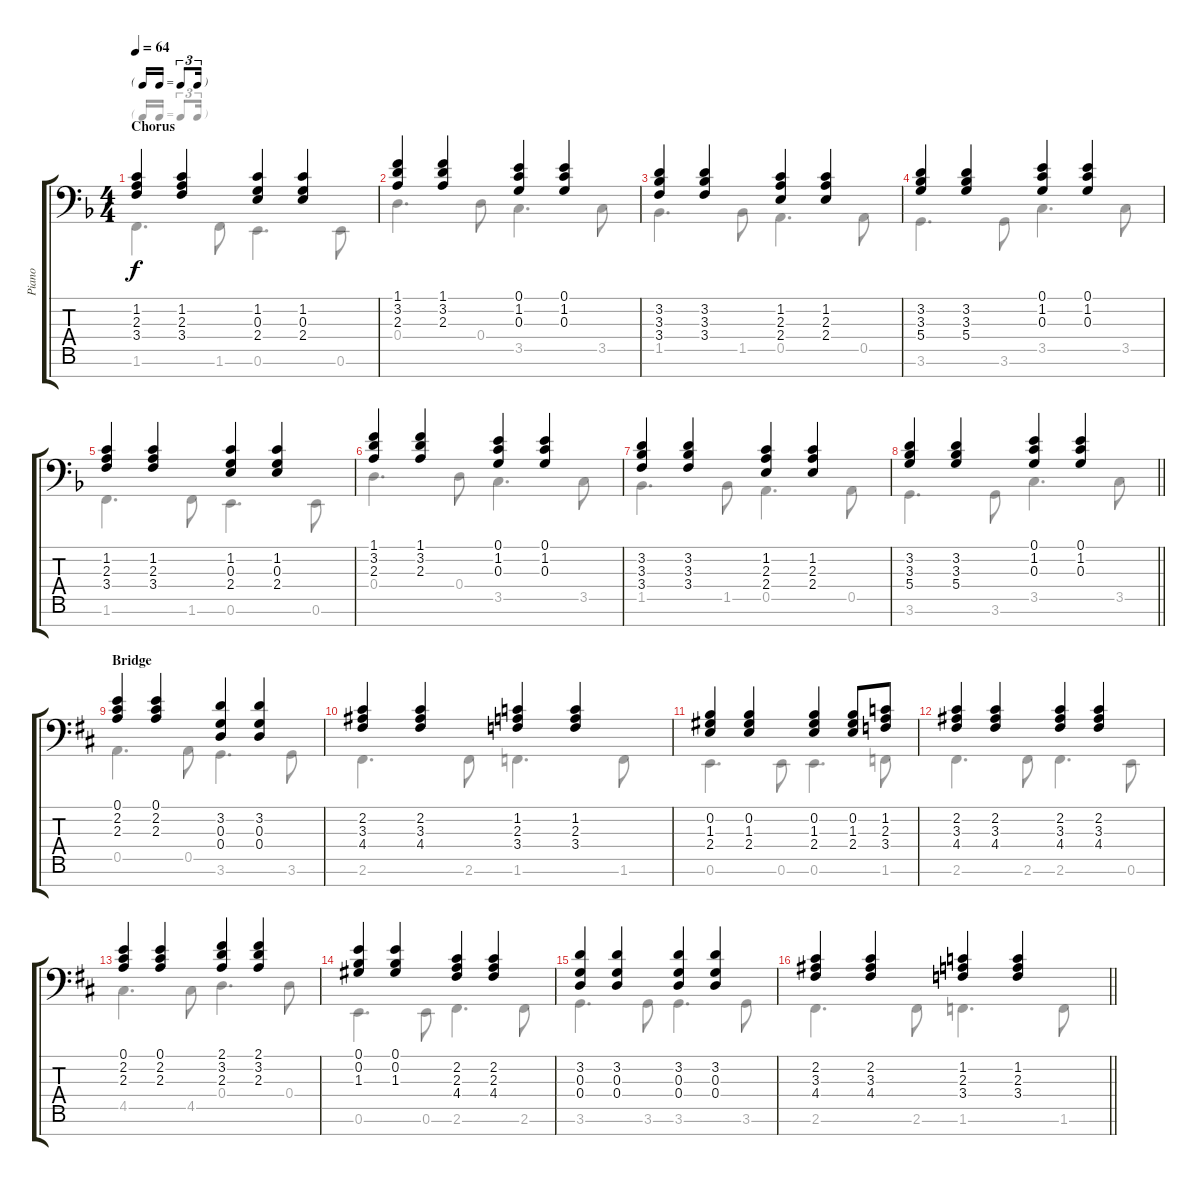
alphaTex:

\track ("Piano" "Piano") {instrument acousticgrandpiano}
\staff {score tabs}
\tuning (E4 B3 G3 D3 A2 E2 E1) {hide}
\voice
\ts (4 4)
\tf triplet16th
\section ("" "Chorus")
\tempo 64
\clef f4
\ks f
(1.2 2.3 3.4).4{dy f} (1.2 2.3 3.4).4 (1.2 0.3 2.4).4 (1.2 0.3 2.4).4 |
(1.1 3.2 2.3).4 (1.1 3.2 2.3).4 (0.1 1.2 0.3).4 (0.1 1.2 0.3).4 |
(3.2 3.3 3.4).4 (3.2 3.3 3.4).4 (1.2 2.3 2.4).4 (1.2 2.3 2.4).4 |
(3.2 3.3 5.4).4 (3.2 3.3 5.4).4 (0.1 1.2 0.3).4 (0.1 1.2 0.3).4 |
(1.2 2.3 3.4).4 (1.2 2.3 3.4).4 (1.2 0.3 2.4).4 (1.2 0.3 2.4).4 |
(1.1 3.2 2.3).4 (1.1 3.2 2.3).4 (0.1 1.2 0.3).4 (0.1 1.2 0.3).4 |
(3.2 3.3 3.4).4 (3.2 3.3 3.4).4 (1.2 2.3 2.4).4 (1.2 2.3 2.4).4 |
\barLineRight lightlight
(3.2 3.3 5.4).4 (3.2 3.3 5.4).4 (0.1 1.2 0.3).4 (0.1 1.2 0.3).4 |
\section ("" "Bridge")
\ks d
(0.1 2.2 2.3).4 (0.1 2.2 2.3).4 (3.2 0.3 0.4).4 (3.2 0.3 0.4).4 |
(2.2 3.3 4.4).4 (2.2 3.3 4.4).4 (1.2 2.3 3.4).4 (1.2 2.3 3.4).4 |
(0.2 1.3 2.4).4 (0.2 1.3 2.4).4 (0.2 1.3 2.4).4 (0.2 1.3 2.4).8 (1.2 2.3 3.4).8 |
(2.2 3.3 4.4).4 (2.2 3.3 4.4).4 (2.2 3.3 4.4).4 (2.2 3.3 4.4).4 |
(0.1 2.2 2.3).4 (0.1 2.2 2.3).4 (2.1 3.2 2.3).4 (2.1 3.2 2.3).4 |
(0.1 0.2 1.3).4 (0.1 0.2 1.3).4 (2.2 2.3 4.4).4 (2.2 2.3 4.4).4 |
(3.2 0.3 0.4).4 (3.2 0.3 0.4).4 (3.2 0.3 0.4).4 (3.2 0.3 0.4).4 |
\barLineRight lightlight
(2.2 3.3 4.4).4 (2.2 3.3 4.4).4 (1.2 2.3 3.4).4 (1.2 2.3 3.4).4
\voice
\clef f4
\ottava regular
\simile none
\ks f
1.6.4{d dy f} 1.6.8 0.6.4{d} 0.6.8 |
0.4.4{d} 0.4.8 3.5.4{d} 3.5.8 |
1.5.4{d} 1.5.8 0.5.4{d} 0.5.8 |
3.6.4{d} 3.6.8 3.5.4{d} 3.5.8 |
1.6.4{d} 1.6.8 0.6.4{d} 0.6.8 |
0.4.4{d} 0.4.8 3.5.4{d} 3.5.8 |
1.5.4{d} 1.5.8 0.5.4{d} 0.5.8 |
\barLineRight lightlight
3.6.4{d} 3.6.8 3.5.4{d} 3.5.8 |
\ks d
0.5.4{d} 0.5.8 3.6.4{d} 3.6.8 |
2.6.4{d} 2.6.8 1.6.4{d} 1.6.8 |
0.6.4{d} 0.6.8 0.6.4{d} 1.6.8 |
2.6.4{d} 2.6.8 2.6.4{d} 0.6.8 |
4.5.4{d} 4.5.8 0.4.4{d} 0.4.8 |
0.6.4{d} 0.6.8 2.6.4{d} 2.6.8 |
3.6.4{d} 3.6.8 3.6.4{d} 3.6.8 |
\barLineRight lightlight
2.6.4{d} 2.6.8 1.6.4{d} 1.6.8
